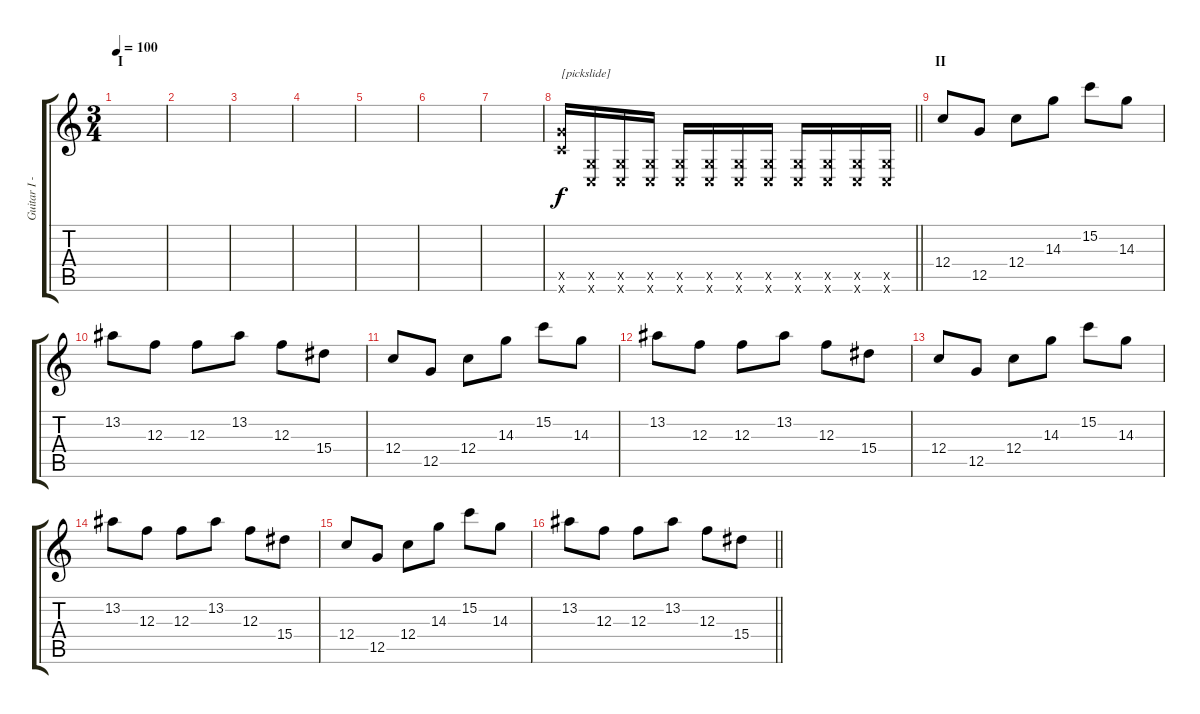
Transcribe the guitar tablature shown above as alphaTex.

\track ("Guitar I - Distortion" "Guitar I -") {instrument distortionguitar}
\staff {score tabs}
\tuning (D4 A3 F3 C3 G2 C2) {hide}
\ts (3 4)
\section ("" "I")
\tempo 100
\clef g2
\ks c
|
|
|
|
|
|
|
\barLineRight lightlight
(12.5{x} 12.6{x}).16{txt "[pickslide]"} (0.5{x} 0.6{x}).16 (0.5{x} 0.6{x}).16 (0.5{x} 0.6{x}).16 (0.5{x} 0.6{x}).16 (0.5{x} 0.6{x}).16 (0.5{x} 0.6{x}).16 (0.5{x} 0.6{x}).16 (0.5{x} 0.6{x}).16 (0.5{x} 0.6{x}).16 (0.5{x} 0.6{x}).16 (0.5{x} 0.6{x}).16 |
\section ("" "II")
12.4.8 12.5.8 12.4.8 14.3.8 15.2.8 14.3.8 |
13.2.8 12.3.8 12.3.8 13.2.8 12.3.8 15.4.8 |
12.4.8 12.5.8 12.4.8 14.3.8 15.2.8 14.3.8 |
13.2.8 12.3.8 12.3.8 13.2.8 12.3.8 15.4.8 |
12.4.8 12.5.8 12.4.8 14.3.8 15.2.8 14.3.8 |
13.2.8 12.3.8 12.3.8 13.2.8 12.3.8 15.4.8 |
12.4.8 12.5.8 12.4.8 14.3.8 15.2.8 14.3.8 |
\barLineRight lightlight
13.2.8 12.3.8 12.3.8 13.2.8 12.3.8 15.4.8
